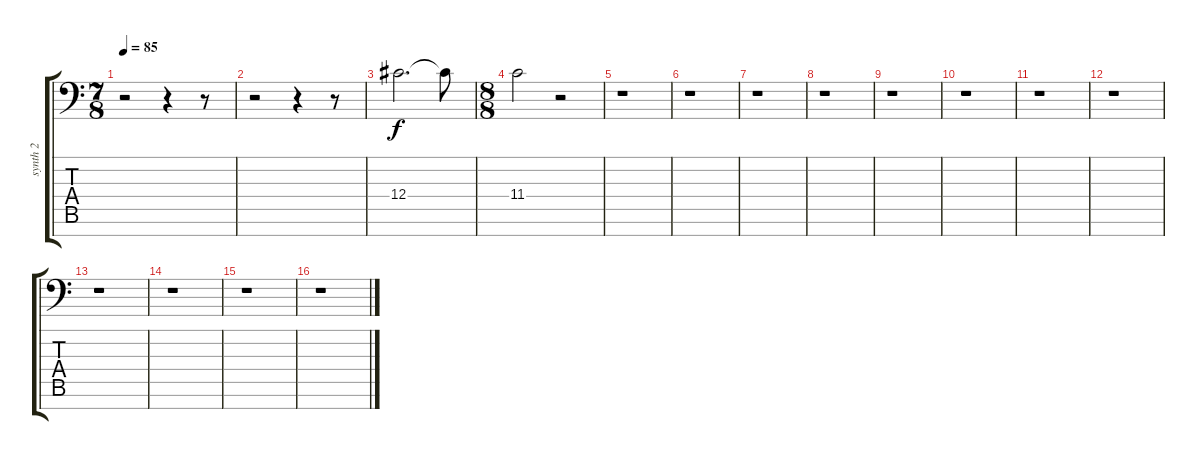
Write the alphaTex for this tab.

\track ("synth 2" "synth 2") {instrument pad4choir}
\staff {score tabs}
\tuning (Eb4 Bb3 Gb3 Db3 Ab2 Eb2 C-1) {hide}
\ts (7 8)
\tempo 85
\clef f4
\ks c
r.2{dy f} r.4 r.8 |
r.2 r.4 r.8 |
12.4.2{d} 12.4{t}.8 |
\ts (8 8)
11.4.2 r.2 |
r.1 |
r.1 |
r.1 |
r.1 |
r.1 |
r.1 |
r.1 |
r.1 |
r.1 |
r.1 |
r.1 |
r.1
